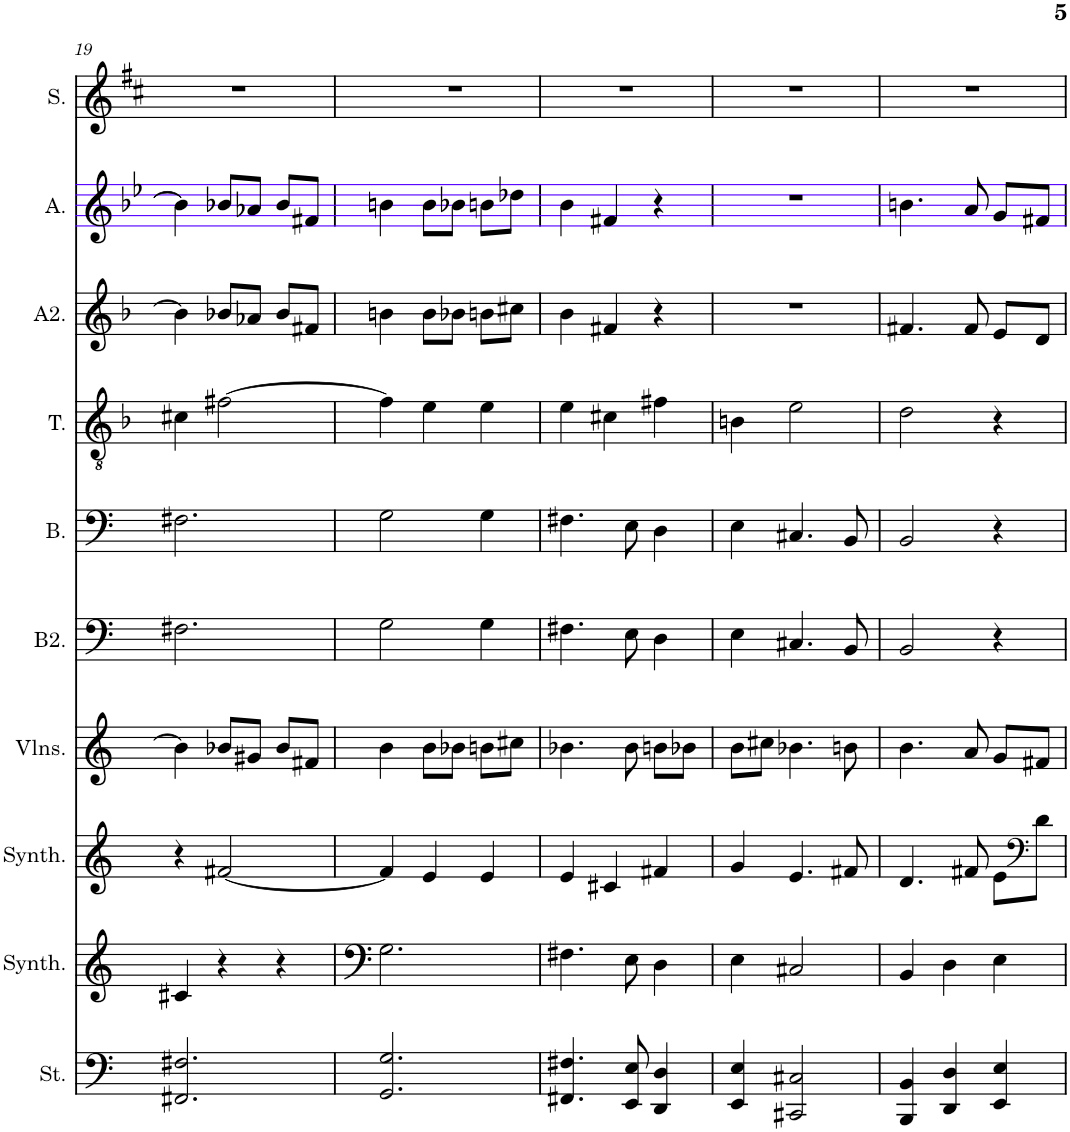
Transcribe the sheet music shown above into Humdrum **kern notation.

**kern	**kern	**kern	**kern	**kern	**kern	**kern	**kern	**kern	**kern
*part10	*part9	*part8	*part7	*part6	*part5	*part4	*part3	*part2	*part1
*staff10	*staff9	*staff8	*staff7	*staff6	*staff5	*staff4	*staff3	*staff2	*staff1
*I"Cordes, D'Bass/Strings, etc	*I"Synthétiseur d'instruments à cordes, Synth strings, etc	*I"Synthétiseur d'instruments à cordes, Synth strings 2	*I"Violons, 1st violins	*I"Basse 2	*I"Basse	*I"Ténor	*I"Alto 2	*I"Alto	*I"Soprano
*I'St.	*I'Synth.	*I'Synth.	*I'Vlns.	*I'B2.	*I'B.	*I'T.	*I'A2.	*I'A.	*I'S.
!!LO:PB:g=z
*clefF4	*clefG2	*clefG2	*clefG2	*clefF4	*clefF4	*clefGv2	*clefG2	*clefG2	*clefG2
*k[]	*k[]	*k[]	*k[]	*k[]	*k[]	*k[b-]	*k[b-]	*k[b-e-]	*k[f#c#]
*M3/4	*M3/4	*M3/4	*M3/4	*M3/4	*M3/4	*M3/4	*M3/4	*M3/4	*M3/4
=19	=19	=19	=19	=19	=19	=19	=19	=19	=19
2.FF#X/ 2.F#X/	4c#X/	4r	4b\]	2.F#X\	2.F#X\	4c#X\	4b\]	4b\]	2.r
.	4r	[2f#X/	8b-X/L	.	.	[2f#X\	8b-X/L	8b-X/L	.
.	.	.	8g#X/J	.	.	.	8a-X/J	8a-X/J	.
.	4r	.	8b-/L	.	.	.	8b-/L	8b-/L	.
.	.	.	8f#X/J	.	.	.	8f#X/J	8f#X/J	.
=20	=20	=20	=20	=20	=20	=20	=20	=20	=20
2.GG/ 2.G/	2.G\	4f#/]	4b\	2G\	2G\	4f#\]	4bn\	4bn\	2.r
.	.	4e/	8b\L	.	.	4e\	8b\L	8b\L	.
.	.	.	8b-X\J	.	.	.	8b-X\J	8b-X\J	.
.	.	4e/	8bn\L	4G\	4G\	4e\	8bn\L	8bn\L	.
.	.	.	8cc#X\J	.	.	.	8cc#X\J	8dd-X\J	.
=21	=21	=21	=21	=21	=21	=21	=21	=21	=21
4.FF#X/ 4.F#X/	4.F#X\	4e/	4.b-X\	4.F#X\	4.F#X\	4e\	4b-\	4b-\	2.r
.	.	4c#X/	.	.	.	4c#X\	4f#X/	4f#X/	.
8EE/ 8E/	8E\	.	8b-\	8E\	8E\	.	.	.	.
4DD/ 4D/	4D\	4f#X/	8bn\L	4D\	4D\	4f#X\	4r	4r	.
.	.	.	8b-X\J	.	.	.	.	.	.
=22	=22	=22	=22	=22	=22	=22	=22	=22	=22
4EE/ 4E/	4E\	4g/	8b\L	4E\	4E\	4Bn\	2.r	2.r	2.r
.	.	.	8cc#X\J	.	.	.	.	.	.
2CC#X/ 2C#X/	2C#X/	4.e/	4.b-X\	4.C#X/	4.C#X/	2e\	.	.	.
.	.	8f#X/	8bn\	8BB/	8BB/	.	.	.	.
=23	=23	=23	=23	=23	=23	=23	=23	=23	=23
4BBB/ 4BB/	4BB/	4.d/	4.b\	2BB/	2BB/	2d\	4.f#X/	4.bn\	2.r
4DD/ 4D/	4D\	.	.	.	.	.	.	.	.
.	.	8f#X/	8a/	.	.	.	8f#/	8a/	.
4EE/ 4E/	4E\	8e\L	8g/L	4r	4r	4r	8e/L	8g/L	.
*	*	*clefF4	*	*	*	*	*	*	*
.	.	8d\J	8f#X/J	.	.	.	8d/J	8f#X/J	.
=	=	=	=	=	=	=	=	=	=
*-	*-	*-	*-	*-	*-	*-	*-	*-	*-
